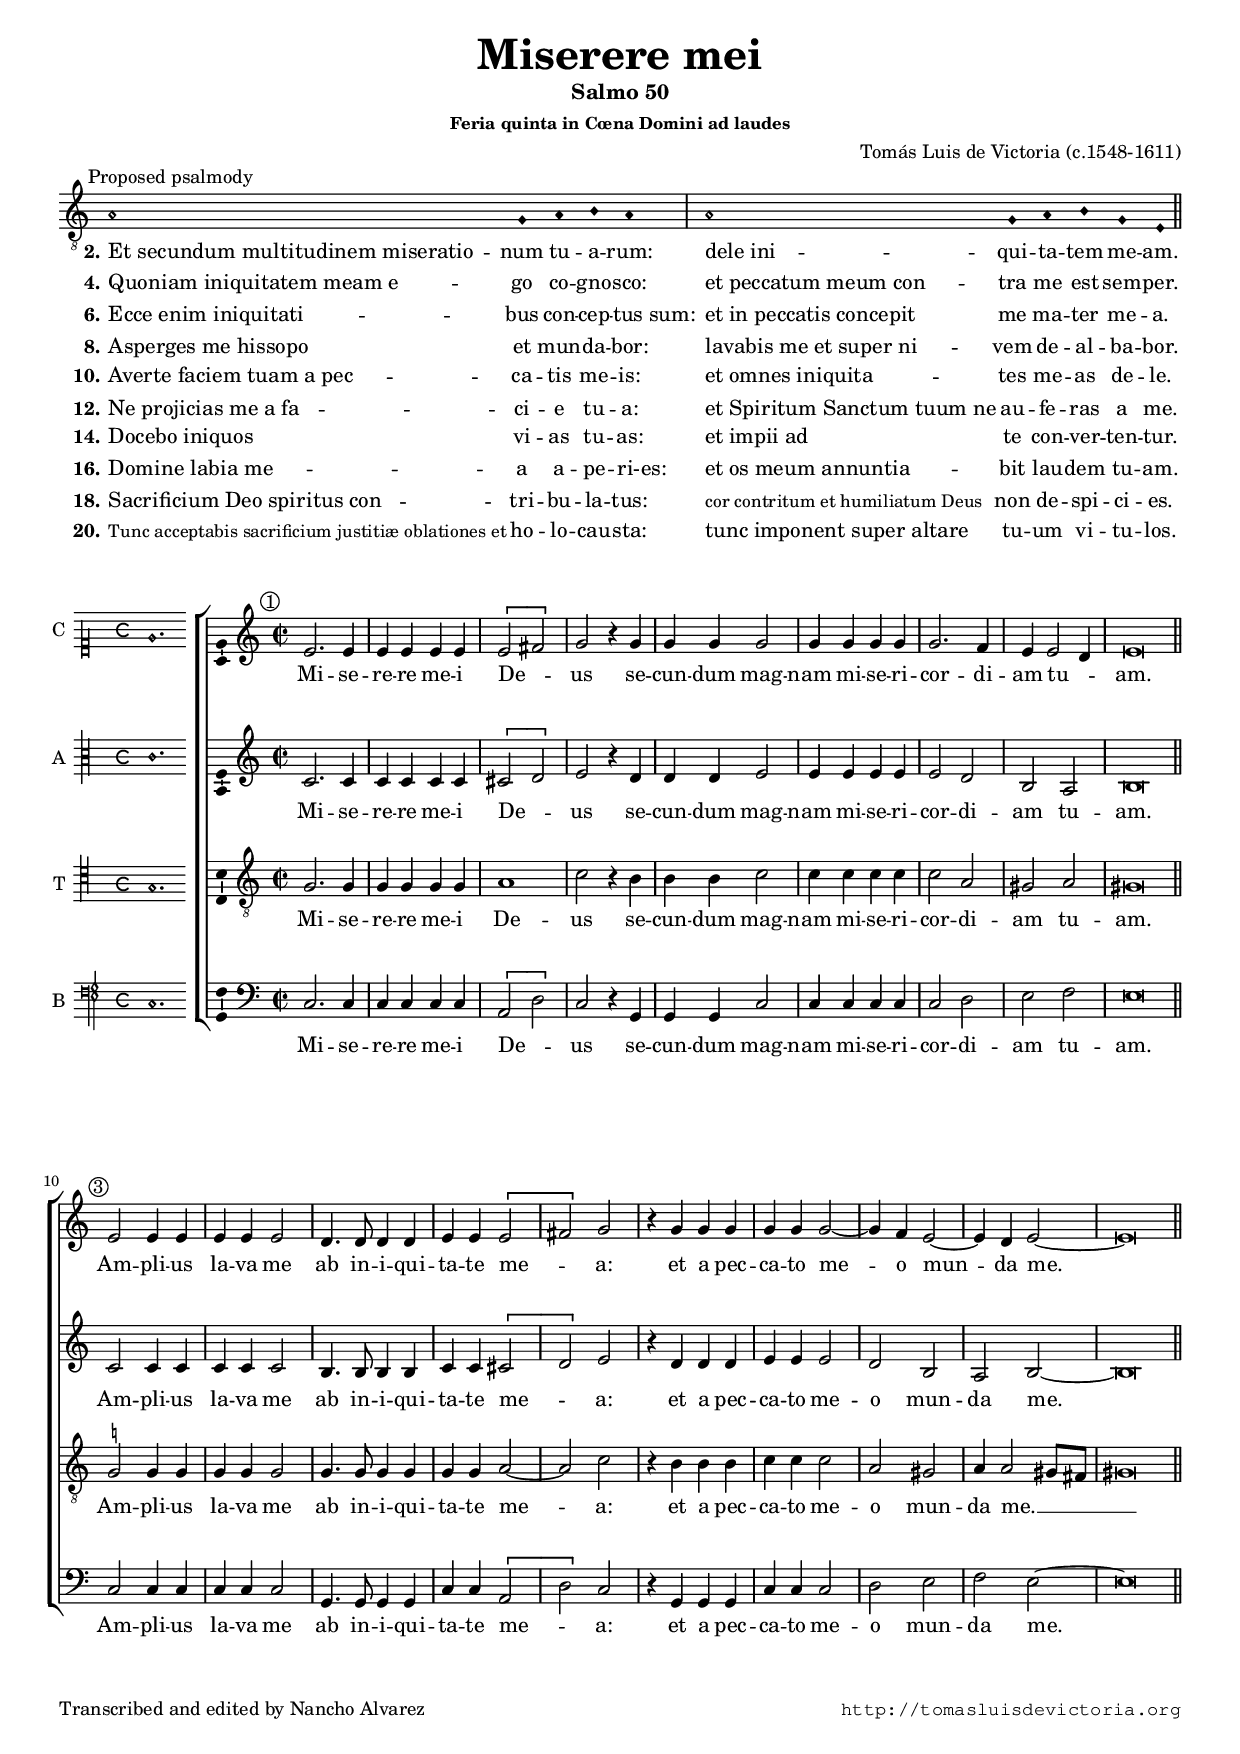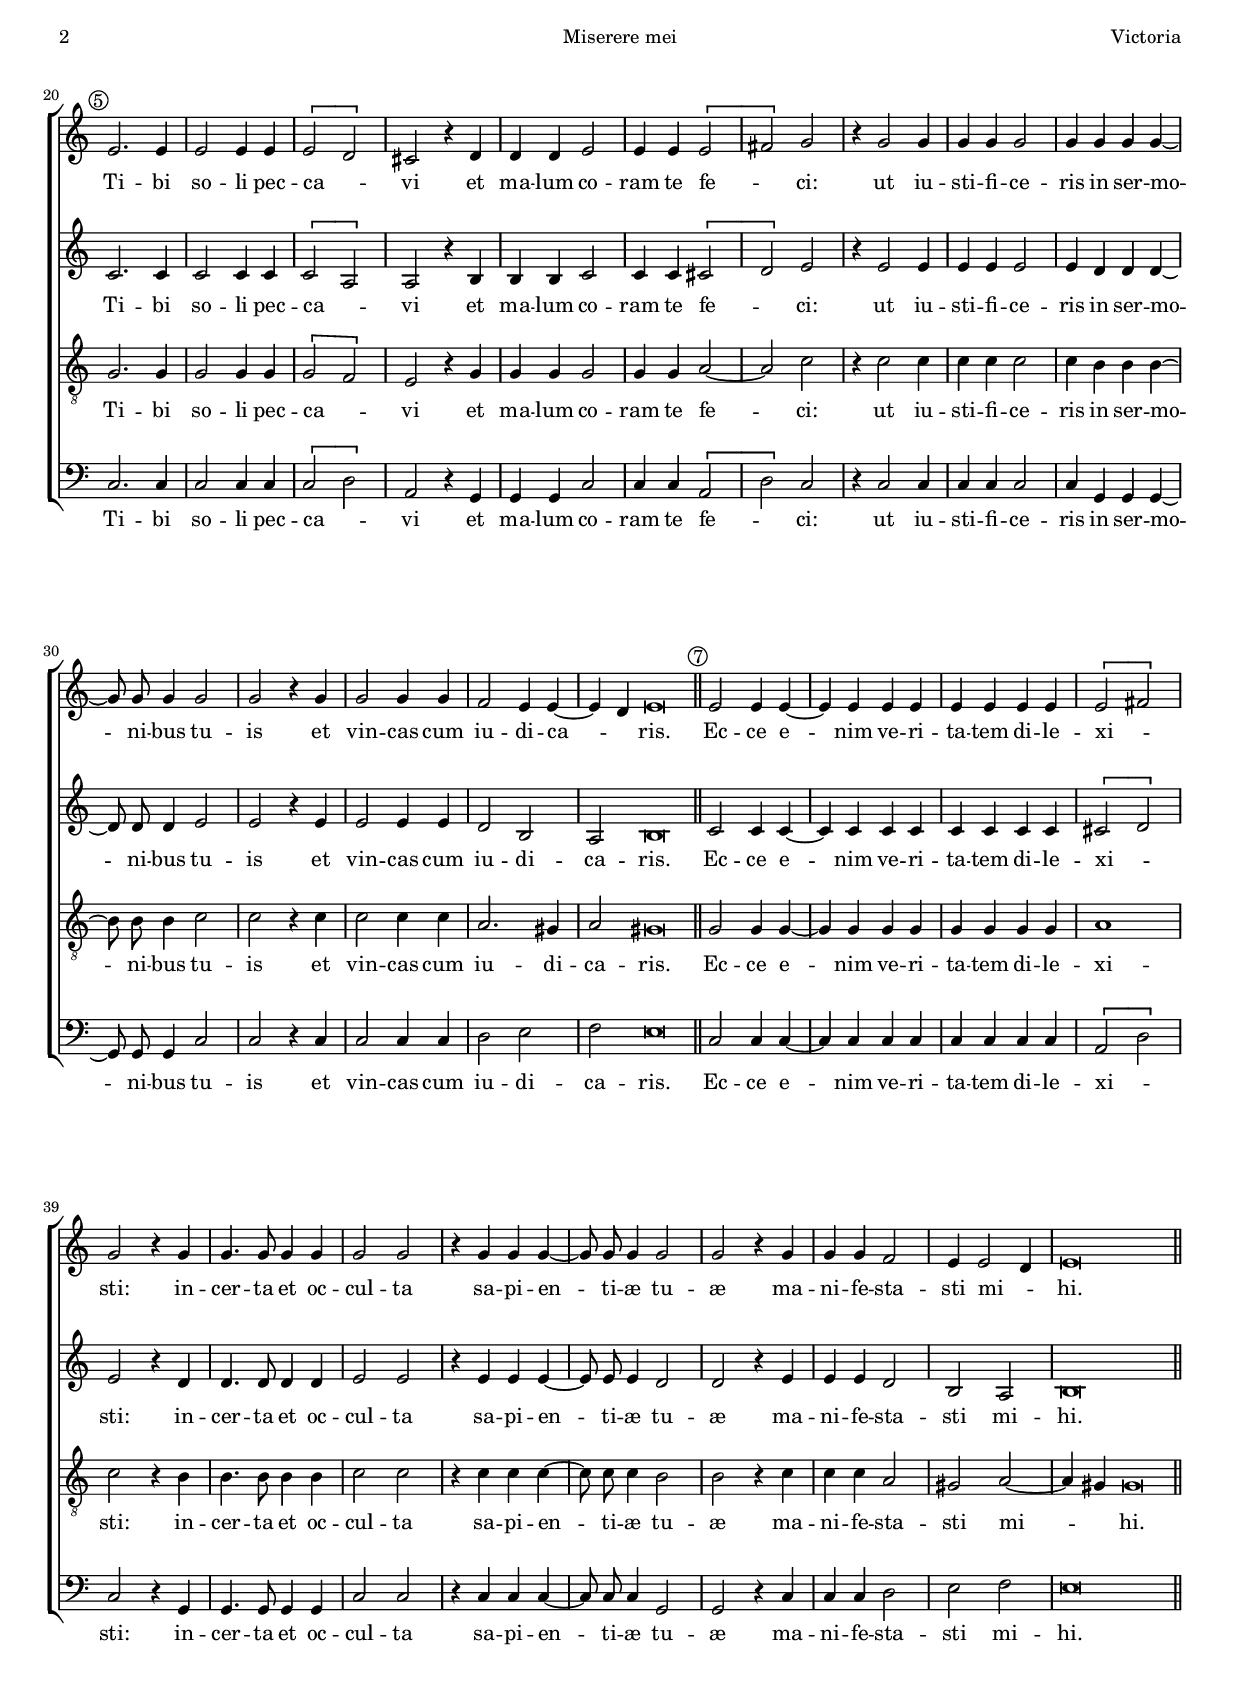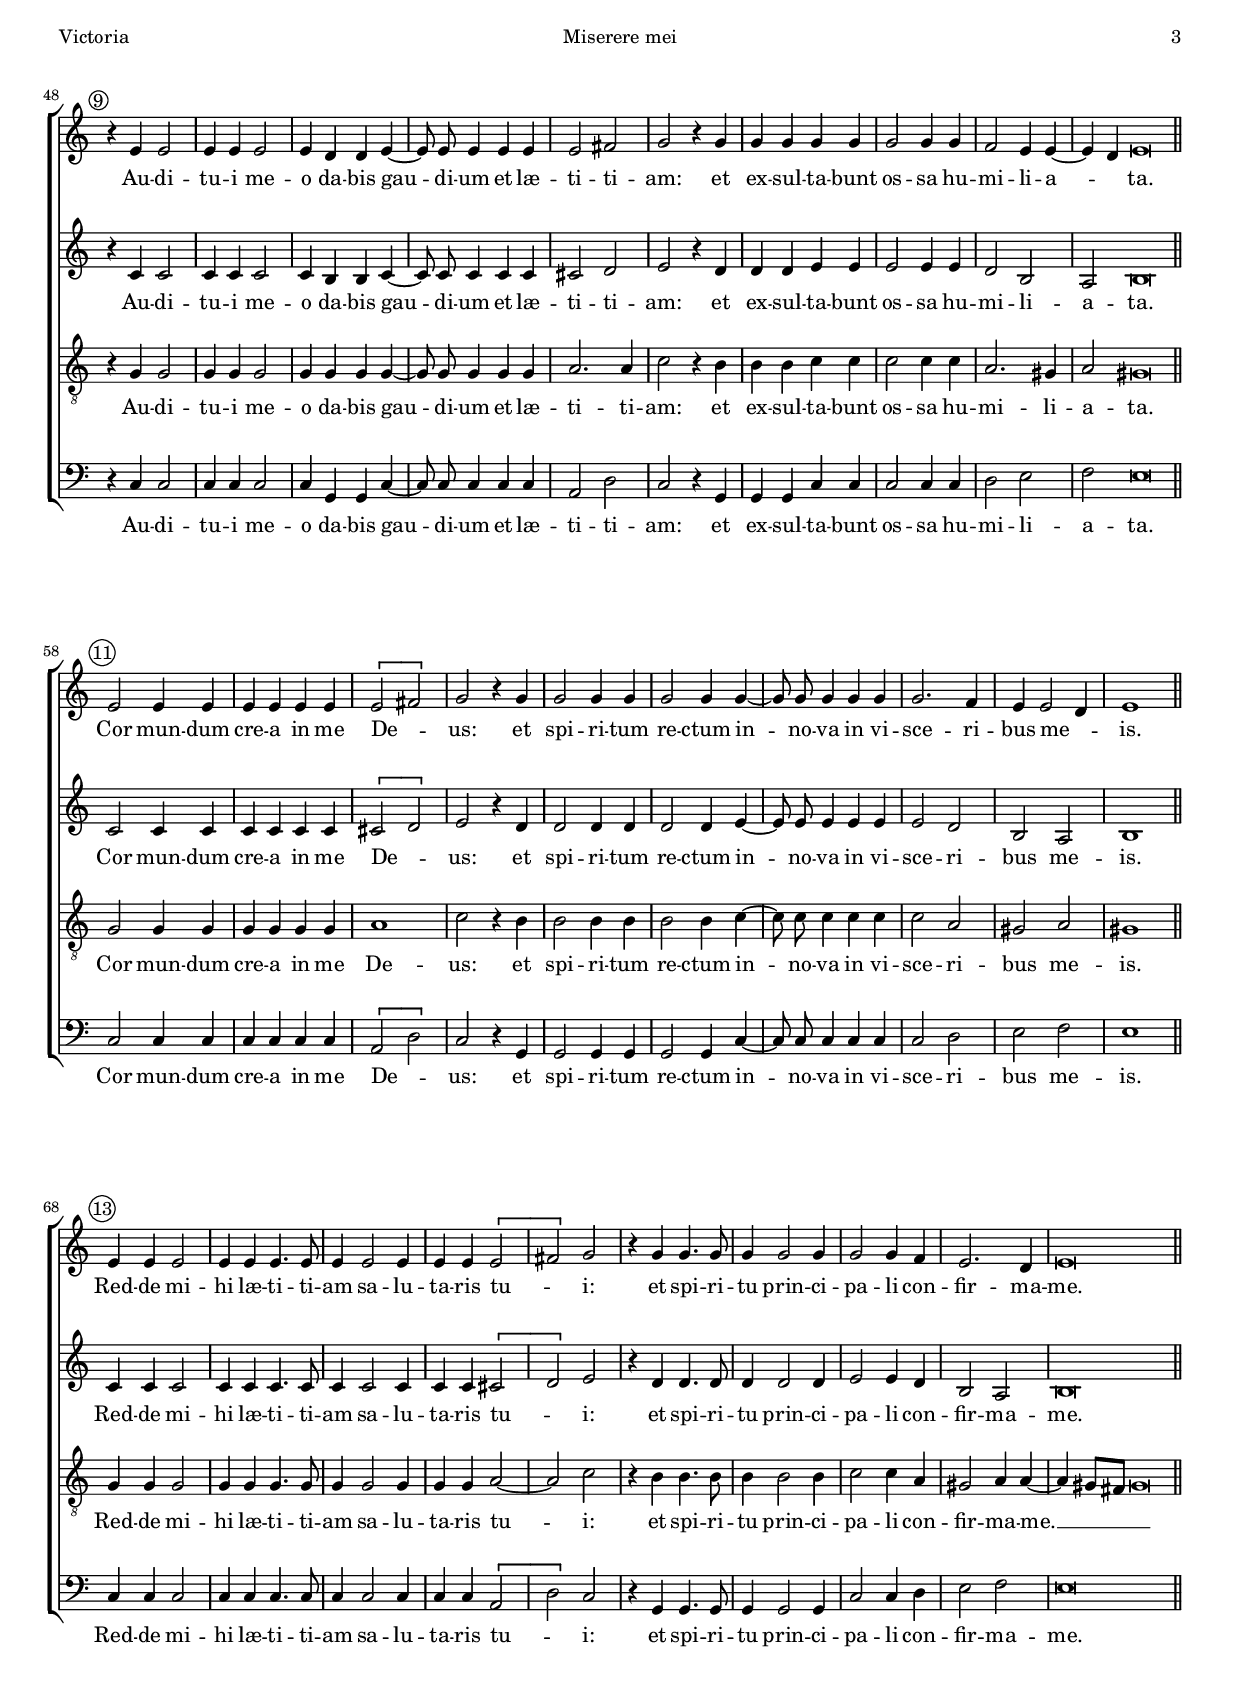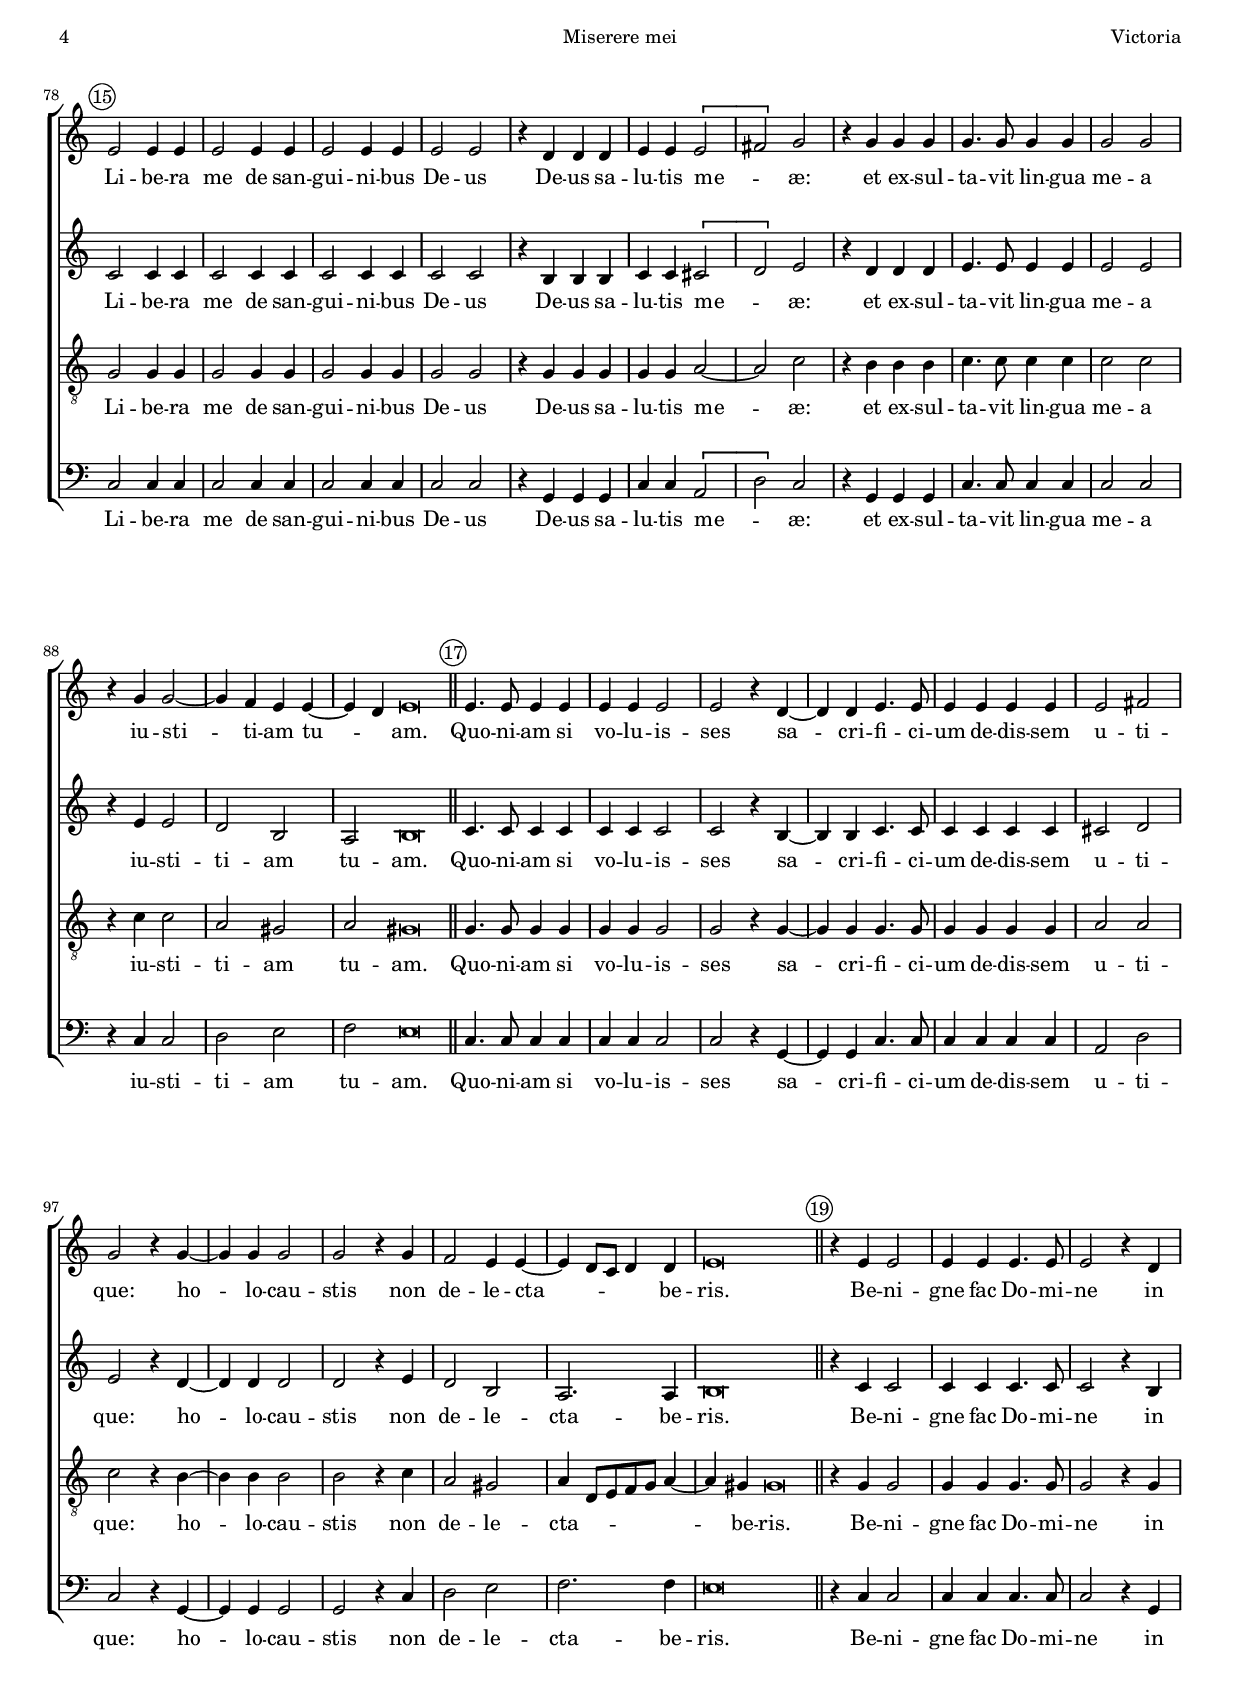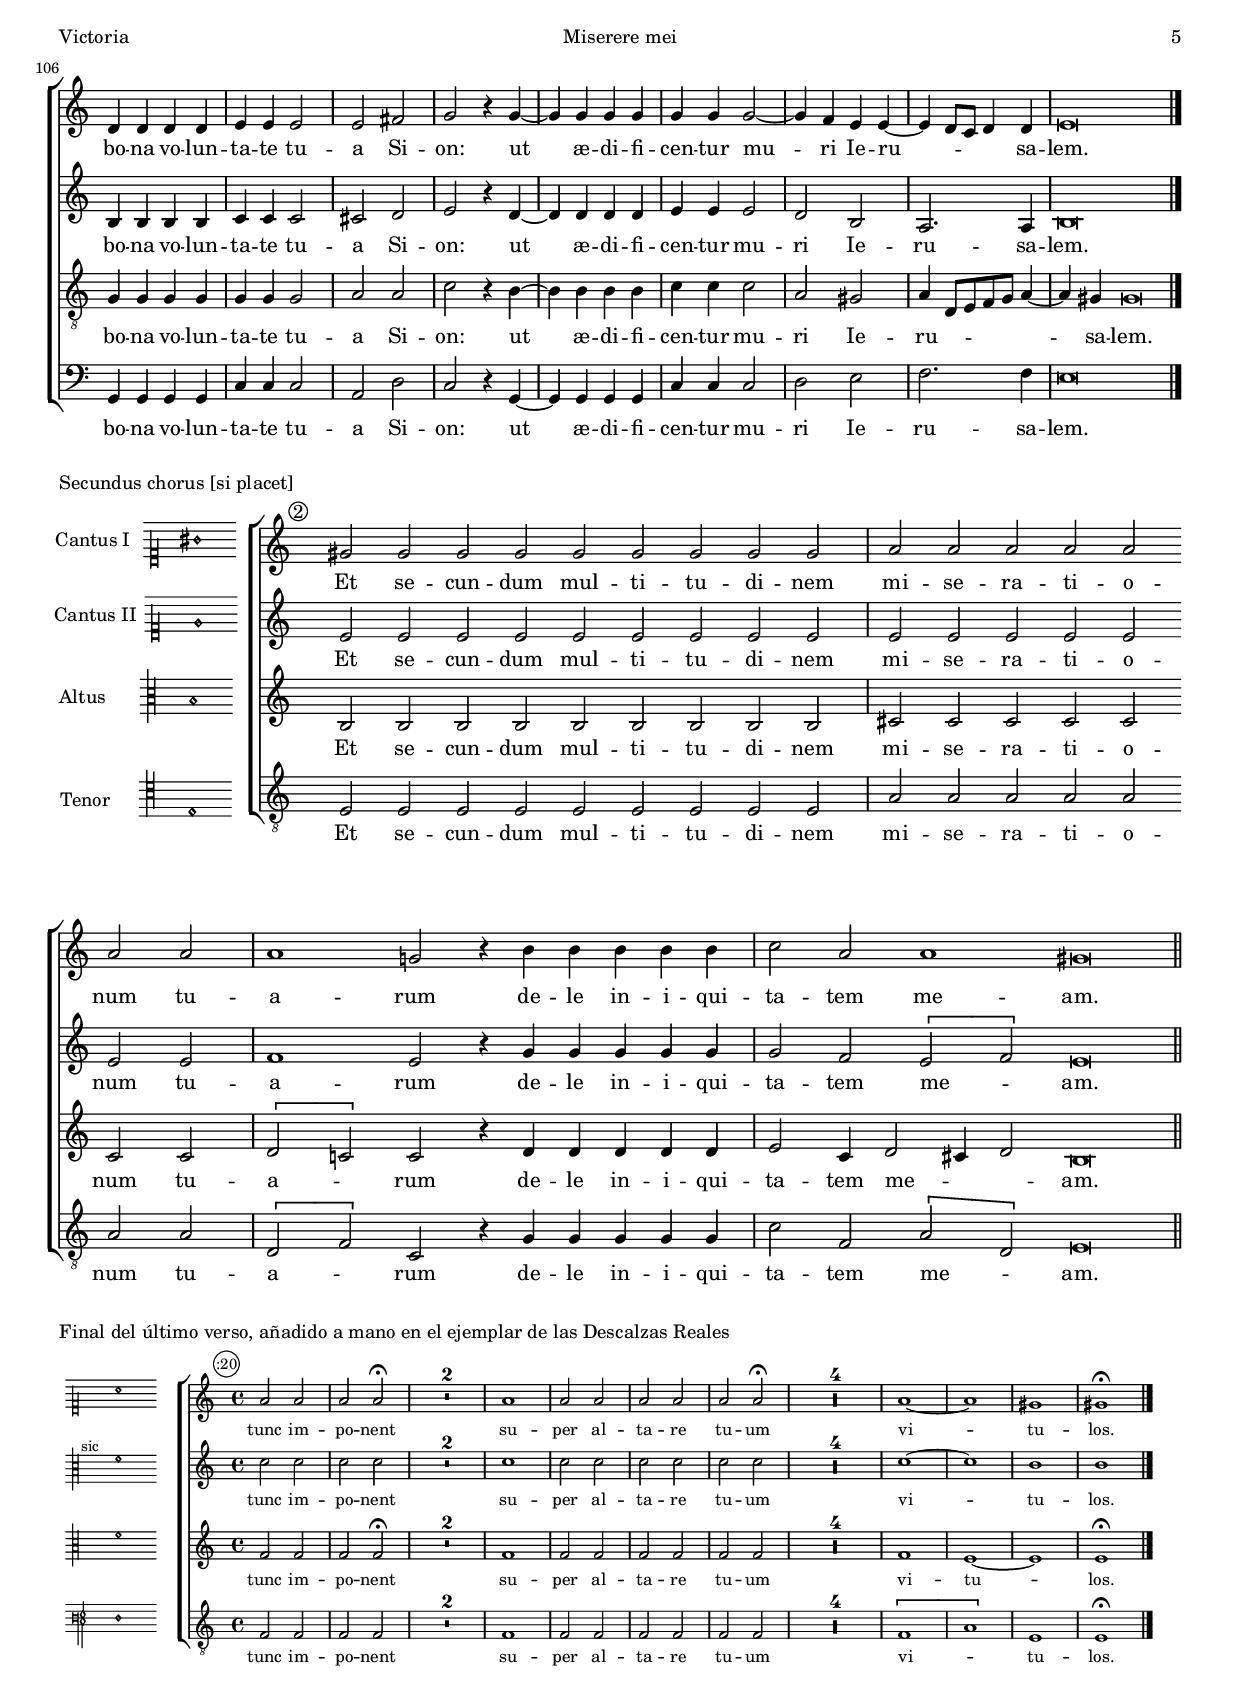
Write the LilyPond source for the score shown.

\version "2.22.0"

#(set-default-paper-size "a4")
#(set-global-staff-size 16.4)
#(ly:set-option 'point-and-click #f)
%mobile -s15.0 -i3.2

italicas=\override LyricText.font-shape = #'italic
rectas=\override LyricText.font-shape = #'upright
ss=\once \set suggestAccidentals = ##t
incipitwidth = 19
mtempo={\tempo 4 = 120}
mtempob={\tempo 4 = 60}
letrapequena=\override LyricText.font-size = #-0.6
letranormal=\revert LyricText.font-size
mt=#(define-music-function (offset) (number?) ; move lyric text
      #{ \once \override LyricText.X-offset = -$offset #})

htitle="Miserere mei"
hcomposer="Victoria"

\header {
	title=\markup{\fontsize #3 "Miserere mei"}
	subsubtitle="Feria quinta in Cœna Domini ad laudes"
	subtitle=\markup{"Salmo 50" }
	composer="Tomás Luis de Victoria (c.1548-1611)"
        pdfauthor=\composer
	%opus="(-)"
	poet=\markup{}
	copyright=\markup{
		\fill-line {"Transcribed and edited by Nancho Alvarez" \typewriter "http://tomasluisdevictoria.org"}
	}
%	tagline=""
}


\score {\transpose c c {
<<
         \new Voice = "canto" {
                 \override Staff.TimeSignature.stencil = #'()
                 \override Stem.transparent = ##t
                 \set Score.timing = ##f
                 \override NoteHead.style = #'neomensural         
                 \clef "G_8" 
                 \key c \major
                 \override LigatureBracket.padding = #1
                 \mark \markup{\fontsize #-2 "Proposed psalmody"} % Antifona propuesta: O mors
                 a1 g4 a b a \bar "|"
                 a1 g4 a b g e
                 \bar "||"
         }
         \new Lyrics \lyricsto "canto" {
                 \set stanza = "2."
                 \mt #0 "Et secundum multitudinem miseratio" -- num tu -- a -- rum:
                 \mt #0 "dele ini" -- qui -- ta -- tem me -- am.
         }
         \new Lyrics \lyricsto "canto" {
                 \set stanza = "4."
                 \mt #0 "Quoniam iniquitatem meam e" -- go co -- gno -- sco:
                 \mt #0 "et peccatum meum con" -- tra me est sem -- per.
         }
         \new Lyrics \lyricsto "canto" {
                 \set stanza = "6."
                 \mt #0 "Ecce enim iniquitati" -- bus con -- cep -- \mt #1.5 "tus sum: "
                 \mt #0 "et in peccatis concepit" me ma -- ter me -- a.
         }
         \new Lyrics \lyricsto "canto" {
                 \set stanza = "8."
                 \mt #0 "Asperges me hissopo" et mun -- da -- bor:
                 \mt #0 "lavabis me et super ni" -- vem de -- al -- ba -- bor.
         }
         \new Lyrics \lyricsto "canto" {
                 \set stanza = "10."
                 \mt #0 "Averte faciem tuam a pec" -- ca -- tis me -- is:
                 \mt #0 "et omnes iniquita" -- tes me -- as de -- le.
         }
         \new Lyrics \lyricsto "canto" {
                 \set stanza = "12."
                 \mt #0 "Ne projicias me a fa" -- ci -- e tu -- a:
                 \mt #0 "et Spiritum Sanctum tuum ne" au -- fe -- ras a me.
         }
         \new Lyrics \lyricsto "canto" {
                 \set stanza = "14."
                 \mt #0 "Docebo iniquos" vi -- as tu -- as:
                 \mt #0 "et impii ad" te con -- ver -- ten -- tur.
         }
         \new Lyrics \lyricsto "canto" {
                 \set stanza = "16."
                 \mt #0 "Domine labia me" -- a a -- pe -- \mt #1 "ri-es: "
                 \mt #0 "et os meum annuntia" -- bit lau -- dem tu -- am.
         }
         \new Lyrics \lyricsto "canto" {
                 \set stanza = "18."
                 \mt #0 "Sacrificium Deo spiritus con" -- tri -- bu -- la -- tus:
                 \letrapequena \mt #0 "cor contritum et humiliatum Deus" \letranormal non de -- spi -- ci -- es.
         }
         \new Lyrics \lyricsto "canto" {
                 \set stanza = "20."
                 \letrapequena \mt #0 "Tunc acceptabis sacrificium justitiæ oblationes et" \letranormal ho -- lo -- cau -- sta:
                 \mt #0 "tunc imponent super altare" tu -- um vi -- tu -- los.
         }


>>
        }%transpose

\layout {
        %tablet #(layout-set-staff-size 12)
        \context {\Lyrics
                \override VerticalAxisGroup.nonstaff-nonstaff-spacing =
                #'((basic-distance . 0) (minimum-distance . 0) (padding . 1.5))
        }
        line-width=19\cm 
        indent=0.0\cm
        %tablet line-width=16\cm 
        %tablet indent=0.0\cm

        ragged-right = ##f
}
}

%tablet \markup{\null \vspace #1 }

%%%%%%%%%%%%%%%%%%%%%%%%%%%%%%%%%%%%%%%%%%%%%%%%%%%%%%%%%%%%%%%%%%%%%%%%%%%%%5




global={\key c \major \time 2/2
\mark \markup{\fontsize #-2 \circle "1"} \skip 1*9 \bar "||" \break
\mark \markup{\fontsize #-2 \circle "3"} \skip 1*10 \bar "||"
\mark \markup{\fontsize #-2 \circle "5"} \skip 1*15 \bar "||"
\mark \markup{\fontsize #-2 \circle "7"} \skip 1*13 \bar "||" \break
\mark \markup{\fontsize #-2 \circle "9"} \skip 1*10 \bar "||"
\mark \markup{\fontsize #-2 \circle "11"} \skip 1*10 \bar "||"
\mark \markup{\fontsize #-2 \circle "13"} \skip 1*10 \bar "||" \break
\mark \markup{\fontsize #-2 \circle "15"} \skip 1*13 \bar "||"
\mark \markup{\fontsize #-2 \circle "17"} \skip 1*12 \bar "||"
\mark \markup{\fontsize #-2 \circle "19"} \skip 1*12 \bar "|."
}

cantus={
	e'2. e'4
	e' e' e' e'
	% barra en el original
	\[e'2 fis'\]
	g' r4 g'
%5
	g' g' g'2
	g'4 g' g' g'
	% barra
	g'2. f'4
	e' e'2 d'4
	e'\breve*1/2
%10
	e'2 e'4 e'
%25
	e' e' e'2
	d'4. d'8 d'4 d'
	e' e'
	% barra
	   \[e'2
	fis'\] g'
	r4 g' g' g'
%30
	g' g'
	% barra
	  g'2 ~
	g'4 f' e'2 ~
	e'4 d' e'2 ~
	e'\breve*1/2
	e'2. e'4
%35
	e'2 e'4 e'
	\[e'2 d'\]
	cis' r4 d'
	d' d' e'2
	e'4 e' 
	% barra
	  \[e'2
%40
	fis'\] g'
	r4 g'2 g'4
	g' g' g'2
	g'4 g' g' g' ~
	\set Staff.autoBeaming = ##f
	g'8 g' g'4 g'2
	\set Staff.autoBeaming = ##t
%45
	g' r4 g'
	g'2 
	% barra
	  g'4 g'
	f'2 e'4 e' ~
	e' d' \mtempob e'\breve*1/4 \mtempo
%50
	e'2 e'4 e' ~
	e' e' e' e'
	e' e' e' e'
	% barra
	\[e'2 fis'\]
	g' r4 g'
%55
	g'4. g'8 g'4 g'
	g'2 g'
	r4 g' g' g' ~
	\set Staff.autoBeaming = ##f
	g'8 g' g'4 g'2
	\set Staff.autoBeaming = ##t
	g'
	% barra
	  r4 g'
%60
	g' g' f'2
	e'4 e'2 d'4
	e'\breve*1/2
	r4 e' e'2
	e'4 e' e'2
%65
	e'4 d' d' e' ~
	\set Staff.autoBeaming = ##f
	e'8 e' e'4 e' e'
	% barra
	\set Staff.autoBeaming = ##t
	e'2 fis'
	g' 
	% barra
	  r4 g'
	g' g' g' g'
%70
	g'2 g'4 g'
	% barra
	f'2 e'4 e' ~
	e' d' \mtempob e'\breve*1/4 \mtempo
	e'2 e'4 e'
%75
	e' e' e' e'
	% barra
	\[e'2 fis'\]
	g' r4 g'
	g'2 g'4 g'
	g'2 g'4 g' ~
%80
	\set Staff.autoBeaming = ##f
	g'8 g' g'4 g' g'
	\set Staff.autoBeaming = ##t
	% barra
	g'2. f'4
	e' e'2 d'4
	e'1
	e'4 e' e'2
%85
	e'4 e' e'4. e'8
	e'4 e'2 e'4
	e' e'
	% barra
	  \[e'2
	fis'\] g'
	r4 g' g'4. g'8
%90
	g'4 g'2 g'4
	% barra
	g'2 g'4 f'
	e'2. d'4
	e'\breve*1/2
%95
	e'2 e'4 e'
	e'2 e'4 e'
	e'2 e'4 e'
	e'2 e'
	r4 d' d' d'
%100
	e' e'
	% barra
	  \[e'2
	fis'\] g'
	r4 g' g' g'
	g'4. g'8 g'4 g'
	g'2 g'
	% barra
%105
	r4 g' g'2 ~
	g'4 f' e' e' ~
	e' d' \mtempob e'\breve*1/4 \mtempo
	e'4. e'8 e'4 e'
%110
	e' e' e'2
	e' r4 d' ~
	d' d' e'4. e'8
	e'4 e' e' e'
	% barra
	e'2 fis'
%115
	g' r4 g' ~
	g' g' g'2
	g' 
	% barra
	  r4 g'
	f'2 e'4 e' ~
	e' d'8 c' d'4 d'
%120
	e'\breve*1/2
	r4 e' e'2
	e'4 e' e'4. e'8
	e'2 r4 d'
%125
	d' d' d' d'
	e' e' e'2
	% barra
	e' fis'
	g' r4 g' ~
	g' g' g' g'
%130
	g' g'
	% barra
	  g'2 ~
	g'4 f' e' e' ~
	e' d'8 c' d'4 d'
	e'\breve*1/2
}

altus={
	c'2. c'4
	c' c' c' c'
	\[cis'2 d'\]
	e' r4 d'
%5
	d' d' e'2
	e'4 e' e' e'
	e'2 d'
	b a
	b\breve*1/2
%10
	c'2 c'4 c'
%25
	c' c' c'2
	b4. b8 b4 b
	c' c' \[cis'2
	d'\] e'
	r4 d' d' d'
%30
	e' e' e'2
	d' b
	a b ~
	b\breve*1/2
	c'2. c'4
%35
	c'2 c'4 c'
	\[c'2 a\]
	a r4 b
	b b c'2
	c'4 c' \[cis'2
%40
	d'\] e'
	r4 e'2 e'4
	e' e' e'2
	e'4 d' d' d' ~
	\set Staff.autoBeaming = ##f
	d'8 d' d'4 e'2
	\set Staff.autoBeaming = ##t
%45
	e' r4 e'
	e'2 e'4 e'
	d'2 b
	a b\breve*1/4
%50
	c'2 c'4 c' ~
	c' c' c' c'
	c' c' c' c'
	\[cis'2 d'\]
	e' r4 d'
%55
	d'4. d'8 d'4 d'
	e'2 e'
	r4 e' e' e' ~
	\set Staff.autoBeaming = ##f
	e'8 e' e'4 d'2
	\set Staff.autoBeaming = ##t
	d' r4 e'
%60
	e' e' d'2
	b a
	b\breve*1/2
	r4 c' c'2
	c'4 c' c'2
%65
	c'4 b b c' ~
	\set Staff.autoBeaming = ##f
	c'8 c' c'4 c' c'
	\set Staff.autoBeaming = ##t
	cis'2 d'
	e' r4 d'
	d' d' e' e'
%70
	e'2 e'4 e'
	d'2 b
	a b\breve*1/4
	c'2 c'4 c'
%75
	c' c' c' c'
	\[cis'2 d'\]
	e' r4 d'
	d'2 d'4 d'
	d'2 d'4 e' ~
%80
	\set Staff.autoBeaming = ##f
	e'8 e' e'4 e' e'
	\set Staff.autoBeaming = ##t
	e'2 d'
	b a
	b1
	c'4 c' c'2
%85
	c'4 c' c'4. c'8
	c'4 c'2 c'4
	c' c' \[cis'2
	d'\] e'
	r4 d' d'4. d'8
%90
	d'4 d'2 d'4
	e'2 e'4 d'
	b2 a
	b\breve*1/2
%95
	c'2 c'4 c'
	c'2 c'4 c'
	c'2 c'4 c'
	c'2 c'
	r4 b b b
%100
	c' c' \[cis'2
	d'\] e'
	r4 d' d' d'
	e'4. e'8 e'4 e'
	e'2 e'
%105
	r4 e' e'2
	d' b
	a b\breve*1/4
	c'4. c'8 c'4 c'
%110
	c' c' c'2
	c' r4 b ~
	b b c'4. c'8
	c'4 c' c' c'
	cis'2 d'
%115
	e' r4 d' ~
	d' d' d'2
	d' r4 e'
	d'2 b
	a2. a4
%120
	b\breve*1/2
	r4 c' c'2
	c'4 c' c'4. c'8
	c'2 r4 b
%125
	b b b b
	c' c' c'2
	cis' d'
	e' r4 d' ~
	d' d' d' d'
%130
	e' e' e'2
	d' b
	a2. a4
	b\breve*1/2
}

tenor={
	g2. g4
	g g g g
	a1
	c'2 r4 b
%5
	b b c'2
	c'4 c' c' c'
	c'2 a
	gis a
	gis\breve*1/2
%10
	\ss g!2 g4 g
%25
	g g g2
	g4. g8 g4 g
	g g a2 ~
	a c'
	r4 b b b
%30
	c' c' c'2
	a gis
	a4 a2 gis8 fis
	gis\breve*1/2
	g2. g4
%35
	g2 g4 g
	\[g2 f\]
	e r4 g
	g g g2
	g4 g a2 ~
%40
	a c'
	r4 c'2 c'4
	c' c' c'2
	c'4 b b b ~
	\set Staff.autoBeaming = ##f
	b8 b b4 c'2
	\set Staff.autoBeaming = ##t
%45
	c' r4 c'
	c'2 c'4 c'
	a2. gis4
	a2 gis\breve*1/4
%50
	g2 g4 g ~
	g g g g
	g g g g
	a1
	c'2 r4 b
%55
	b4. b8 b4 b
	c'2 c'
	r4 c' c' c' ~
	\set Staff.autoBeaming = ##f
	c'8 c' c'4 b2
	\set Staff.autoBeaming = ##t
	b r4 c'
%60
	c' c' a2
	gis a ~
	a4 gis \mtempob gis\breve*1/4 \mtempo
	r4 g g2
	g4 g g2
%65
	g4 g g g ~
	\set Staff.autoBeaming = ##f
	g8 g g4 g g
	\set Staff.autoBeaming = ##t
	a2. a4
	c'2 r4 b
	b b c' c'
%70
	c'2 c'4 c'
	a2. gis4
	a2 gis\breve*1/4
	g2 g4 g
%75
	g g g g
	a1
	c'2 r4 b
	b2 b4 b
	b2 b4 c' ~
%80
	\set Staff.autoBeaming = ##f
	c'8 c' c'4 c' c'
	\set Staff.autoBeaming = ##t
	c'2 a
	gis a
	gis1
	g4 g g2
%85
	g4 g g4. g8
	g4 g2 g4
	g g a2 ~
	a c'
	r4 b b4. b8
%90
	b4 b2 b4
	c'2 c'4 a
	gis2 a4 a ~
	a gis8 fis \mtempob gis\breve*1/4 \mtempo
%95
	g2 g4 g
	g2 g4 g
	g2 g4 g
	g2 g
	r4 g g g
%100
	g g a2 ~
	a c'
	r4 b b b
	c'4. c'8 c'4 c'
	c'2 c'
%105
	r4 c' c'2
	a gis
	a gis\breve*1/4
	g4. g8 g4 g
%110
	g g g2
	g r4 g ~
	g g g4. g8
	g4 g g g
	a2 a
%115
	c' r4 b ~
	b b b2
	b r4 c'
	a2 gis
	a4 d8[ e f g] a4 ~
%120
	a gis \mtempob gis\breve*1/4 \mtempo
	r4 g g2
	g4 g g4. g8
	g2 r4 g
%125
	g g g g
	g g g2
	a a
	c' r4 b ~
	b b b b
%130
	c' c' c'2
	a gis
	a4 d8[ e f g] a4 ~
	a gis \mtempob gis\breve*1/4
}

bassus={
	c2. c4
	c c c c
	\[a,2 d\]
	c r4 g,
%5
	g, g, c2
	c4 c c c
	c2 d
	e f
	e\breve*1/2
%10
	c2 c4 c
%25
	c c c2
	g,4. g,8 g,4 g,
	c c \[a,2
	d\] c
	r4 g, g, g,
%30
	c c c2
	d e
	f e ~
	e\breve*1/2
	c2. c4
%35
	c2 c4 c
	\[c2 d\]
	a, r4 g,
	g, g, c2
	c4 c \[a,2
%40
	d\] c
	r4 c2 c4
	c c c2
	c4 g, g, g, ~
	\set Staff.autoBeaming = ##f
	g,8 g, g,4 c2
	\set Staff.autoBeaming = ##t
%45
	c r4 c
	c2 c4 c
	d2 e
	f e\breve*1/4
%50
	c2 c4 c ~
	c c c c
	c c c c
	\[a,2 d\]
	c r4 g,
%55
	g,4. g,8 g,4 g,
	c2 c
	r4 c c c ~
	\set Staff.autoBeaming = ##f
	c8 c c4 g,2
	\set Staff.autoBeaming = ##t
	g, r4 c
%60
	c c d2
	e f
	e\breve*1/2
	r4 c c2
	c4 c c2
%65
	c4 g, g, c ~
	\set Staff.autoBeaming = ##f
	c8 c c4 c c
	\set Staff.autoBeaming = ##t
	a,2 d
	c r4 g,
	g, g, c c
%70
	c2 c4 c
	d2 e
	f e\breve*1/4
	c2 c4 c
%75
	c c c c
	\[a,2 d\]
	c r4 g,
	g,2 g,4 g,
	g,2 g,4 c ~
%80
	\set Staff.autoBeaming = ##f
	c8 c c4 c c
	\set Staff.autoBeaming = ##t
	c2 d
	e f
	e1
	c4 c c2
%85
	c4 c c4. c8
	c4 c2 c4
	c c \[a,2
	d\] c
	r4 g, g,4. g,8
%90
	g,4 g,2 g,4
	c2 c4 d
	e2 f
	e\breve*1/2
%95
	c2 c4 c
	c2 c4 c
	c2 c4 c
	c2 c
	r4 g, g, g,
%100
	c c \[a,2
	d\] c
	r4 g, g, g,
	c4. c8 c4 c
	c2 c
%105
	r4 c c2
	d e
	f e\breve*1/4
	c4. c8 c4 c
%110
	c c c2
	c r4 g, ~
	g, g, c4. c8
	c4 c c c
	a,2 d
%115
	c r4 g, ~
	g, g, g,2
	g, r4 c
	d2 e
	f2. f4
%120
	e\breve*1/2
	r4 c c2
	c4 c c4. c8
	c2 r4 g,
%125
	g, g, g, g,
	c c c2
	a, d
	c r4 g, ~
	g, g, g, g,
%130
	c c c2
	d e
	f2. f4
	e\breve*1/2
}

textocantus=\lyricmode{
Mi -- se -- re -- re me -- i De -- _ us
se -- cun -- dum mag -- \mt #2.5 nam mi -- se -- ri -- cor -- di -- am tu -- _ am.
Am -- pli -- us la -- va me ab in -- i -- qui -- ta -- te me -- _ a:
et a pec -- ca -- to me -- _ o mun -- _ da me. _
Ti -- bi so -- li pec -- ca -- _ vi
et ma -- lum co -- ram te fe -- _ ci:
ut iu -- sti -- fi -- ce -- ris in ser -- mo -- _ ni -- bus tu -- is
et vin -- cas cum iu -- di -- ca -- _ _ ris.
Ec -- ce e -- _ nim ve -- ri -- ta -- tem di -- le -- xi -- _ sti:
in -- cer -- ta et oc -- cul -- ta sa -- pi -- en -- _ ti -- æ tu -- æ
ma -- ni -- fe -- sta -- sti mi -- _ hi.
Au -- di -- tu -- i me -- o da -- bis gau -- _ di -- um et læ -- ti -- ti -- am:
et ex -- sul -- ta -- bunt os -- sa hu -- mi -- li -- a -- _ _ ta.
Cor mun -- dum cre -- a in me De -- _ us:
et spi -- ri -- tum re -- ctum in -- _ no -- va in vi -- sce -- ri -- bus me -- _ is.
Red -- de mi -- hi læ -- ti -- ti -- am sa -- lu -- ta -- ris tu -- _ i:
et spi -- ri -- tu prin -- ci -- pa -- li con -- fir -- ma -- me.
Li -- be -- ra me de san -- gui -- ni -- bus De -- us
De -- us sa -- lu -- tis me -- _ æ:
et ex -- sul -- ta -- vit lin -- gua me -- a
iu -- sti -- _ ti -- am tu -- _ _ am.
Quo -- ni -- am si vo -- lu -- is -- ses sa -- _ cri -- fi -- ci -- um
de -- dis -- sem  u -- ti -- que:
ho -- _ lo -- cau -- stis non de -- le -- cta -- _ _ _ _ be -- ris.
Be -- ni -- gne fac Do -- mi -- ne in bo -- na vo -- lun -- ta -- te tu -- a
Si -- on:
ut _ æ -- di -- fi -- cen -- tur mu -- _ ri
Ie -- ru -- _ _ _ _ sa -- lem.
}

textoaltus=\lyricmode{
Mi -- se -- re -- re me -- i De -- _ us
se -- cun -- dum mag -- \mt #2.5 nam mi -- se -- ri -- cor -- di -- am tu -- am.
Am -- pli -- us la -- va me ab in -- i -- qui -- ta -- te me -- _ a:
et a pec -- ca -- to me -- o mun -- da me. _
Ti -- bi so -- li pec -- ca -- _ vi
et ma -- lum co -- ram te fe -- _ ci:
ut iu -- sti -- fi -- ce -- ris in ser -- mo -- _ ni -- bus tu -- is
et vin -- cas cum iu -- di -- ca -- ris.
Ec -- ce e -- _ nim ve -- ri -- ta -- tem di -- le -- xi -- _ sti:
in -- cer -- ta et oc -- cul -- ta sa -- pi -- en -- _ ti -- æ tu -- æ
ma -- ni -- fe -- sta -- sti mi -- hi.
Au -- di -- tu -- i me -- o da -- bis gau -- _ di -- um et læ -- ti -- ti -- am:
et ex -- sul -- ta -- bunt os -- sa hu -- mi -- li -- a -- ta.
Cor mun -- dum cre -- a in me De -- _ us:
et spi -- ri -- tum re -- ctum in -- _ no -- va in vi -- sce -- ri -- bus me -- is.
Red -- de mi -- hi læ -- ti -- ti -- am sa -- lu -- ta -- ris tu -- _ i:
et spi -- ri -- tu prin -- ci -- pa -- li con -- fir -- ma -- me.
Li -- be -- ra me de san -- gui -- ni -- bus De -- us
De -- us sa -- lu -- tis me -- _ æ:
et ex -- sul -- ta -- vit lin -- gua me -- a
iu -- sti -- ti -- am tu -- am.
Quo -- ni -- am si vo -- lu -- is -- ses sa -- _ cri -- fi -- ci -- um
de -- dis -- sem  u -- ti -- que:
ho -- _ lo -- cau -- stis non de -- le -- cta -- be -- ris.
Be -- ni -- gne fac Do -- mi -- ne in bo -- na vo -- lun -- ta -- te tu -- a
Si -- on:
ut _ æ -- di -- fi -- cen -- tur mu -- ri
Ie -- ru -- sa -- lem.

}

textotenor=\lyricmode{
Mi -- se -- re -- re me -- i De -- us
se -- cun -- dum mag -- \mt #2.5 nam mi -- se -- ri -- cor -- di -- am tu -- am.
Am -- pli -- us la -- va me ab in -- i -- qui -- ta -- te me -- _ a:
et a pec -- ca -- to me -- o mun -- da me. __ _ _ _ 
Ti -- bi so -- li pec -- ca -- _ vi
et ma -- lum co -- ram te fe -- _ ci:
ut iu -- sti -- fi -- ce -- ris in ser -- mo -- _ ni -- bus tu -- is
et vin -- cas cum iu -- di -- ca -- ris.
Ec -- ce e -- _ nim ve -- ri -- ta -- tem di -- le -- xi -- sti:
in -- cer -- ta et oc -- cul -- ta sa -- pi -- en -- _ ti -- æ tu -- æ
ma -- ni -- fe -- sta -- sti mi -- _ _ hi.
Au -- di -- tu -- i me -- o da -- bis gau -- _ di -- um et læ -- ti -- ti -- am:
et ex -- sul -- ta -- bunt os -- sa hu -- mi -- li -- a -- ta.
Cor mun -- dum cre -- a in me De -- us:
et spi -- ri -- tum re -- ctum in -- _ no -- va in vi -- sce -- ri -- bus me -- is.
Red -- de mi -- hi læ -- ti -- ti -- am sa -- lu -- ta -- ris tu -- _ i:
et spi -- ri -- tu prin -- ci -- pa -- li con -- fir -- ma -- me. __ _ _ _ _
Li -- be -- ra me de san -- gui -- ni -- bus De -- us
De -- us sa -- lu -- tis me -- _ æ:
et ex -- sul -- ta -- vit lin -- gua me -- a
iu -- sti -- ti -- am tu -- am.
Quo -- ni -- am si vo -- lu -- is -- ses sa -- _ cri -- fi -- ci -- um
de -- dis -- sem  u -- ti -- que:
ho -- _ lo -- cau -- stis non de -- le -- \mt #1 cta -- _ _ _ _ _ _ be -- ris.
Be -- ni -- gne fac Do -- mi -- ne in bo -- na vo -- lun -- ta -- te tu -- a
Si -- on:
ut _ æ -- di -- fi -- cen -- tur mu -- ri
Ie -- \mt #.5 ru -- _ _ _ _ _ _ sa -- lem.

}

textobassus=\lyricmode{
Mi -- se -- re -- re me -- i De -- _ us
se -- cun -- dum mag -- \mt #2.5 nam mi -- se -- ri -- cor -- di -- am tu -- am.
Am -- pli -- us la -- va me ab in -- i -- qui -- ta -- te me -- _ a:
et a pec -- ca -- to me -- o mun -- da me. _
Ti -- bi so -- li pec -- ca -- _ vi
et ma -- lum co -- ram te fe -- _ ci:
ut iu -- sti -- fi -- ce -- ris in ser -- mo -- _ ni -- bus tu -- is
et vin -- cas cum iu -- di -- ca -- ris.
Ec -- ce e -- _ nim ve -- ri -- ta -- tem di -- le -- xi -- _ sti:
in -- cer -- ta et oc -- cul -- ta sa -- pi -- en -- _ ti -- æ tu -- æ
ma -- ni -- fe -- sta -- sti mi -- hi.
Au -- di -- tu -- i me -- o da -- bis gau -- _ di -- um et læ -- ti -- ti -- am:
et ex -- sul -- ta -- bunt os -- sa hu -- mi -- li -- a -- ta.
Cor mun -- dum cre -- a in me De -- _ us:
et spi -- ri -- tum re -- ctum in -- _ no -- va in vi -- sce -- ri -- bus me -- is.
Red -- de mi -- hi læ -- ti -- ti -- am sa -- lu -- ta -- ris tu -- _ i:
et spi -- ri -- tu prin -- ci -- pa -- li con -- fir -- ma -- me.
Li -- be -- ra me de san -- gui -- ni -- bus De -- us
De -- us sa -- lu -- tis me -- _ æ:
et ex -- sul -- ta -- vit lin -- gua me -- a
iu -- sti -- ti -- am tu -- am.
Quo -- ni -- am si vo -- lu -- is -- ses sa -- _ cri -- fi -- ci -- um
de -- dis -- sem  u -- ti -- que:
ho -- _ lo -- cau -- stis non de -- le -- cta -- be -- ris.
Be -- ni -- gne fac Do -- mi -- ne in bo -- na vo -- lun -- ta -- te tu -- a
Si -- on:
ut _ æ -- di -- fi -- cen -- tur mu -- ri
Ie -- ru -- sa -- lem.

}


incipitcantus=\markup{
	\score{
		{ 
		\set Staff.instrumentName="C "
		\override NoteHead.style = #'neomensural
		\override Staff.TimeSignature.style = #'neomensural
		\cadenzaOn 
		\clef "petrucci-c1"
		\key c \major
		\time 4/4
                e'1.
		} 

	\layout { line-width=\incipitwidth indent = 0 }
	}
}

incipitaltus=\markup{
	\score{
		{ 
		\set Staff.instrumentName="A "
		\override NoteHead.style = #'neomensural 
		\override Staff.TimeSignature.style = #'neomensural
		\cadenzaOn 
		\clef "petrucci-c3"
		\key c \major
		\time 4/4
                c'1.
		} 
	\layout { line-width=\incipitwidth indent = 0 }
	}
}


incipittenor=\markup{
	\score{
		{ 
		\set Staff.instrumentName="T "
		\override NoteHead.style = #'neomensural 
		\override Staff.TimeSignature.style = #'neomensural
		\cadenzaOn 
		\clef "petrucci-c4"
		\key c \major
		\time 4/4
                g1.
		} 
	\layout { line-width=\incipitwidth indent=0 }
	}
}

incipitbassus=\markup{
	\score{
		{ 
		\set Staff.instrumentName="B "
		\override NoteHead.style = #'neomensural
		\override Staff.TimeSignature.style = #'neomensural
		\cadenzaOn 
		\clef "petrucci-f4"
		\key c \major
		\time 4/4
                c1.
		} 
	\layout { line-width=\incipitwidth indent = 0 }
	}
}

%\layout {
%       \context {\Voice
%               \remove Ligature_bracket_engraver
%               \consists Mensural_ligature_engraver
%       }
%       line-width=\incipitwidth
%       indent = 0
%}

\score {\transpose c' c'{
\new ChoirStaff<<

	\new Staff <<\global
	\new Voice="v1" {
		\set Staff.instrumentName=\incipitcantus
		\clef "treble"
		\cantus }
	\new Lyrics \lyricsto "v1" {\textocantus }
	>>

	\new Staff <<\global
	\new Voice="v2" {
		\set Staff.instrumentName=\incipitaltus
		\clef "treble"
		\altus }
	\new Lyrics \lyricsto "v2" {\textoaltus }
	>>
	
	\new Staff <<\global
	\new Voice="v3" {
		\set Staff.instrumentName=\incipittenor
		\clef "G_8"
		\tenor }
	\new Lyrics \lyricsto "v3" {\textotenor }
	>>

	\new Staff <<\global
	\new Voice="v4" {
		\set Staff.instrumentName=\incipitbassus
		\clef "bass"
		\bassus }
	\new Lyrics \lyricsto "v4" {\textobassus }
	>>
	
>>

	} % transpose


\layout{ 
	\context {\Lyrics 
		\override VerticalAxisGroup.staff-affinity = #UP
		\override VerticalAxisGroup.nonstaff-relatedstaff-spacing =
			#'((basic-distance . 0) (minimum-distance . 0) (padding . 1))
		\override LyricText.font-size = #1.2
		\override LyricHyphen.minimum-distance = #0.5
	}
	\context {\Score 
		tempoHideNote = ##t
		\override BarNumber.padding = #2 
	}
	\context {\Voice 
		melismaBusyProperties = #'()
		%autoBeaming = ##f
	}
	\context {\Staff 
                %\RemoveEmptyStaves
                %\override VerticalAxisGroup.remove-first = ##t
		\override VerticalAxisGroup.staff-staff-spacing =
			#'((basic-distance . 11) (minimum-distance . 0) (padding . 1))
		\consists Ambitus_engraver 
		\override LigatureBracket.padding = #1
	}
}

%\midi { \mtempo }

}


%%%%%%%%%%%%%%%%%%%%%%%%%%%%%%%%%%%%%%%%%%%%%%%%%



global={
  %\set Score.currentBarNumber=#10
  \key c \major
  \override Score.TimeSignature.transparent=##t
  \cadenzaOn
\mark \markup{\fontsize #-2 \circle "2"} \skip 1*14 \bar "||"
}

cantus={
	 % las barras están en el original
%10
	gis'2 gis' 
	gis' gis' 
	gis' gis' 
	gis' gis' 
	gis' \bar "|" a'
%15
	a' a' 
	a' a' \bar "" \break
	a' a' \bar "|"
	a'1 
	g'2 r4 b' 
%20
	b' b' b' b' \bar "|"
	c''2 a' 
	a'1 
	gis'\breve*1/2
}

altus={
	e'2 e'
	e' e' 
	e' e' 
	e' e' 
	e' e' 
%15
	e' e' 
	e' e' 
	e' e' 
	f'1 
	e'2 r4 g' 
%20
	g' g' g' g' 
	g'2 f' 
	\[e' f'\] 
	e'\breve*1/2
}

tenor={
	b2 b 
	b b 
	b b 
	b b 
	b cis' 
%15
	cis' cis' 
	cis' cis' 
	cis' cis' 
	\[d' c'\] 
	c' r4 d' 
%20
	d' d' d' d' 
	e'2 c'4 d'2 
	  cis'4 d'2 
	b\breve*1/2
}

bassus={
        e2 e 
	e e 
	e e 
	e e 
	e a 
%15
	a a 
	a a 
	a a 
	\[d f\] 
	c r4 g 
%20
	g g g g 
	c'2 f 
	\[a d\] 
	e\breve*1/2
}

textocantus=\lyricmode{
Et se -- cun -- dum mul -- ti -- tu -- di -- nem mi -- se -- ra -- ti -- o -- num tu -- a -- rum
de -- le in -- i -- qui -- ta -- tem me -- am.
}

textoaltus=\lyricmode{
Et se -- cun -- dum mul -- ti -- tu -- di -- nem mi -- se -- ra -- ti -- o -- num tu -- a -- rum
de -- le in -- i -- qui -- ta -- tem me -- _ am.

}

textotenor=\lyricmode{
Et se -- cun -- dum mul -- ti -- tu -- di -- nem mi -- se -- ra -- ti -- o -- num tu -- a -- _ rum
de -- le in -- i -- qui -- ta -- tem me -- _ _ am.

}

textobassus=\lyricmode{
Et se -- cun -- dum mul -- ti -- tu -- di -- nem mi -- se -- ra -- ti -- o -- num tu -- a -- _ rum
de -- le in -- i -- qui -- ta -- tem me -- _ am.

}


incipitcantus=\markup{
	\score{
		{ 
		\set Staff.instrumentName="Cantus I  "
		\override NoteHead.style = #'neomensural
		\override Staff.TimeSignature.stencil=##f
		\cadenzaOn 
		\clef "petrucci-c1"
		\key c \major
		\time 4/4
                gis'1
		} 

	\layout { line-width=\incipitwidth indent = 0 }
	}
}

incipitaltus=\markup{
	\score{
		{ 
		\set Staff.instrumentName="Cantus II "
		\override NoteHead.style = #'neomensural 
		\override Staff.TimeSignature.stencil=##f
		\cadenzaOn 
		\clef "petrucci-c1"
		\key c \major
		\time 4/4
                e'1
		} 
	\layout { line-width=\incipitwidth indent = 0 }
	}
}


incipittenor=\markup{
	\score{
		{ 
		\set Staff.instrumentName="Altus      "
		\override NoteHead.style = #'neomensural 
		\override Staff.TimeSignature.stencil=##f
		\cadenzaOn 
		\clef "petrucci-c3"
		\key c \major
		\time 4/4
                b1
		} 
	\layout { line-width=\incipitwidth indent=0 }
	}
}

incipitbassus=\markup{
	\score{
		{ 
		\set Staff.instrumentName="Tenor     "
		\override NoteHead.style = #'neomensural
		\override Staff.TimeSignature.stencil=##f
		\cadenzaOn 
		\clef "petrucci-c4"
		\key c \major
		\time 4/4
                e1
		} 
	\layout { line-width=\incipitwidth indent = 0 }
	}
}

%\layout {
%       \context {\Voice
%               \remove Ligature_bracket_engraver
%               \consists Mensural_ligature_engraver
%       }
%       line-width=\incipitwidth
%       indent = 0
%}

\score {\transpose c' c'{
\new ChoirStaff<<

	\new Staff <<\global
	\new Voice="v1" {
		\set Staff.instrumentName=\incipitcantus
		\clef "treble"
		\cantus }
	\new Lyrics \lyricsto "v1" {\textocantus }
	>>

	\new Staff <<\global
	\new Voice="v2" {
		\set Staff.instrumentName=\incipitaltus
		\clef "treble"
		\altus }
	\new Lyrics \lyricsto "v2" {\textoaltus }
	>>
	
	\new Staff <<\global
	\new Voice="v3" {
		\set Staff.instrumentName=\incipittenor
		\clef "treble"
		\tenor }
	\new Lyrics \lyricsto "v3" {\textotenor }
	>>

	\new Staff <<\global
	\new Voice="v4" {
		\set Staff.instrumentName=\incipitbassus
		\clef "G_8"
		\bassus }
	\new Lyrics \lyricsto "v4" {\textobassus }
	>>
	
>>

	} % transpose

\header{
  piece="Secundus chorus [si placet]" %notablet
}

\layout{ 
        indent=3.4\cm
	\context {\Lyrics 
		\override VerticalAxisGroup.staff-affinity = #UP
		\override VerticalAxisGroup.nonstaff-relatedstaff-spacing =
			#'((basic-distance . 0) (minimum-distance . 0) (padding . 1))
		\override LyricText.font-size = #1.2
		\override LyricHyphen.minimum-distance = #0.5
	}
	\context {\Score 
		tempoHideNote = ##t
		\override BarNumber.padding = #2 
	}
	\context {\Voice 
		melismaBusyProperties = #'()
		%autoBeaming = ##f
	}
	\context {\Staff 
                %\RemoveEmptyStaves
                %\override VerticalAxisGroup.remove-first = ##t
		\override VerticalAxisGroup.staff-staff-spacing =
			#'((basic-distance . 7) (minimum-distance . 0) (padding . 0))
		%\consists Ambitus_engraver 
		\override LigatureBracket.padding = #1
	}
}

%\midi { \mtempo }

}


%%%%%%%%%%%%%%%%%%%%%%%%%%%%%%%%%%%%%%%%%%%%%%%%%



global={
  %\set Score.currentBarNumber=#115
  \key c \major \time 4/4 
\mark \markup{\fontsize #-2 \circle ":20"} \skip 1*16 \bar "|."
}

% ¿Los silencios indican que había parte instrumental perdida?
cantus=\relative c''{
	a2 a
	a a^\fermata
	\compressMMRests{R1*2}
	a1
	a2 a
	a a
	a a^\fermata
	\compressMMRests{R1*4}
	a1 ~
	a
	gis1
	gis1^\fermata
	
}

altus=\relative c''{
	c2 c
	c c
	\compressMMRests{R1*2}
	c1
	c2 c
	c c
	c c
	\compressMMRests{R1*4}
	c1 ~
	c
	b
	b
}

tenor=\relative c'{
	f2 f
	f f^\fermata
	\compressMMRests{R1*2}
	f1
	f2 f
	f f
	f f % no hay fermata
	\compressMMRests{R1*4}
	f1
	e1 ~
	e
	e1^\fermata
}

bassus=\relative c{
        f2 f
        f f
	\compressMMRests{R1*2}
        f1
        f2 f
        f f
        f f
	\compressMMRests{R1*4}
        % hay un tachón
        \[f1
        a\]
        e1
        e^\fermata
}

textocantus=\lyricmode{
tunc im -- po -- nent su -- per al -- ta -- re
tu -- um vi -- tu -- los.
}

textoaltus=\lyricmode{
tunc im -- po -- nent su -- per al -- ta -- re
tu -- um vi -- tu -- los.
}

textotenor=\lyricmode{
tunc im -- po -- nent su -- per al -- ta -- re
tu -- um vi -- tu -- los.
}

textobassus=\lyricmode{
tunc im -- po -- nent su -- per al -- ta -- re
tu -- um vi -- _ tu -- los.
}


incipitcantus=\markup{
	\score{
		{ 
		\set Staff.instrumentName="" % no hay nombres
		\override NoteHead.style = #'neomensural
		\override Staff.TimeSignature.stencil=##f
		\cadenzaOn 
		\clef "petrucci-c1"
		\key c \major
		\time 2/2
                a'1
		} 

	\layout { line-width=\incipitwidth indent = 0 }
	}
}

incipitaltus=\markup{
	\score{
		{ 
		\set Staff.instrumentName=""
		\override NoteHead.style = #'neomensural 
		\override Staff.TimeSignature.stencil=##f
		\cadenzaOn 
		\clef "petrucci-c3"
		\key c \major
		\time 2/2
                f'1^\markup{\hspace #-4 "sic"} % pienso que es un error de clave, que debería ser do en primera
		} 
	\layout { line-width=\incipitwidth indent = 0 }
	}
}


incipittenor=\markup{
	\score{
		{ 
		\set Staff.instrumentName=""
		\override NoteHead.style = #'neomensural 
		\override Staff.TimeSignature.stencil=##f
		\cadenzaOn 
		\clef "petrucci-c3"
		\key c \major
		\time 2/2
                f'1
		} 
	\layout { line-width=\incipitwidth indent=0 }
	}
}

incipitbassus=\markup{
	\score{
		{ 
		\set Staff.instrumentName=""
		\override NoteHead.style = #'neomensural
		\override Staff.TimeSignature.stencil=##f
		\cadenzaOn 
		\clef "petrucci-f3"
		\key c \major
		\time 2/2
                f1
		} 
	\layout { line-width=\incipitwidth indent = 0 }
	}
}

%\layout {
%       \context {\Voice
%               \remove Ligature_bracket_engraver
%               \consists Mensural_ligature_engraver
%       }
%       line-width=\incipitwidth
%       indent = 0
%}

\score {\transpose c' c'{
\new ChoirStaff<<

	\new Staff <<\global
	\new Voice="v1" {
		\set Staff.instrumentName=\incipitcantus
		\clef "treble"
		\cantus }
	\new Lyrics \lyricsto "v1" {\textocantus }
	>>

	\new Staff <<\global
	\new Voice="v2" {
		\set Staff.instrumentName=\incipitaltus
		\clef "treble"
		\altus }
	\new Lyrics \lyricsto "v2" {\textoaltus }
	>>
	
	\new Staff <<\global
	\new Voice="v3" {
		\set Staff.instrumentName=\incipittenor
		\clef "treble"
		\tenor }
	\new Lyrics \lyricsto "v3" {\textotenor }
	>>

	\new Staff <<\global
	\new Voice="v4" {
		\set Staff.instrumentName=\incipitbassus
		\clef "G_8"
		\bassus }
	\new Lyrics \lyricsto "v4" {\textobassus }
	>>
	
>>

	} % transpose

\header{
  piece="Final del último verso, añadido a mano en el ejemplar de las Descalzas Reales" % por Victoria? %notablet
}

\layout{ 
        indent = 2.2\cm
        #(layout-set-staff-size 13)
	\context {\Lyrics 
		\override VerticalAxisGroup.staff-affinity = #UP
		\override VerticalAxisGroup.nonstaff-relatedstaff-spacing =
			#'((basic-distance . 0) (minimum-distance . 0) (padding . 1))
		\override LyricText.font-size = #1.2
		\override LyricHyphen.minimum-distance = #0.5
	}
	\context {\Score 
		tempoHideNote = ##t
		\override BarNumber.padding = #2 
	}
	\context {\Voice 
		%melismaBusyProperties = #'()
		%autoBeaming = ##f
	}
	\context {\Staff 
                %\RemoveEmptyStaves
                %\override VerticalAxisGroup.remove-first = ##t
		\override VerticalAxisGroup.staff-staff-spacing =
			#'((basic-distance . 6) (minimum-distance . 0) (padding . 1))
		%\consists Ambitus_engraver 
		\override LigatureBracket.padding = #1
	}
}

%\midi { \mtempo }

}





\paper{
	evenHeaderMarkup=\markup  \fill-line { \fromproperty #'page:page-number-string \htitle \hcomposer }
	oddHeaderMarkup= \markup  \fill-line { \on-the-fly #not-first-page \hcomposer \on-the-fly #not-first-page \htitle \on-the-fly #not-first-page \fromproperty #'page:page-number-string }
	%system-count=20
	%page-count = 8
	ragged-last-bottom = ##f
	indent=2.5\cm
	system-system-spacing =
	#'((basic-distance . 20) (minimum-distance . 0) (padding . 5))
	top-system-spacing = % header
	#'((basic-distance . 10) (minimum-distance . 0) (padding . 0))
	last-bottom-spacing = % footer
	#'((basic-distance . 12) (minimum-distance . 0) (padding . 0))
	markup-system-spacing.padding = #1.0
}
